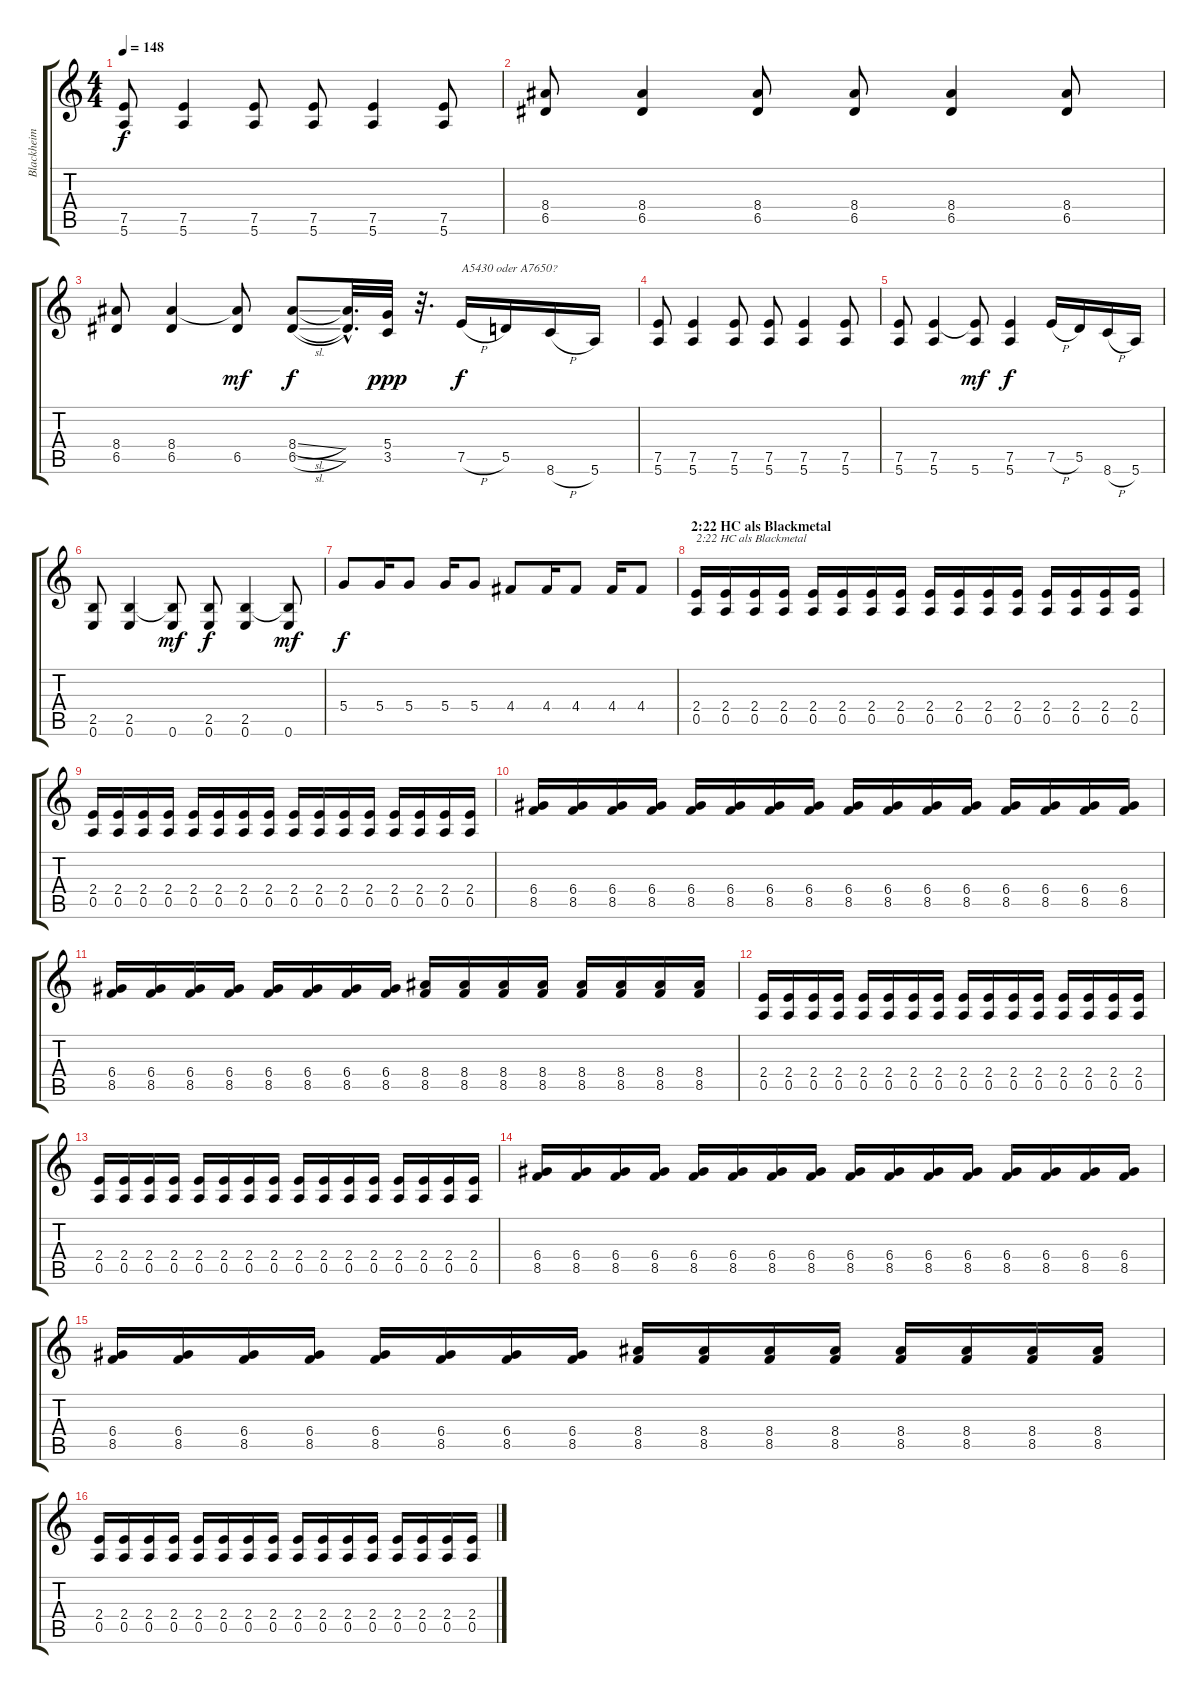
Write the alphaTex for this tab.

\track ("Blackheim (right)" "Blackheim ") {instrument distortionguitar}
\staff {score tabs}
\tuning (E4 B3 G3 D3 A2 E2) {hide}
\ts (4 4)
\tempo 148
\clef g2
\ks c
(7.5 5.6).8{dy f} (7.5 5.6).4 (7.5 5.6).8 (7.5 5.6).8 (7.5 5.6).4 (7.5 5.6).8 |
(8.4 6.5).8 (8.4 6.5).4 (8.4 6.5).8 (8.4 6.5).8 (8.4 6.5).4 (8.4 6.5).8 |
(8.4 6.5).8 (8.4 6.5).4 (8.4{t} 6.5).8{dy mf} (8.4{sl} 6.5{sl}).8{dy f} (8.4{hac t} 6.5{hac t}).32{d} (5.4 3.5).32{dy ppp} r.32{d} 7.5{h}.16{txt "A5430 oder A7650?" dy f} 5.5.16 8.6{h}.16 5.6.16 |
(7.5 5.6).8 (7.5 5.6).4 (7.5 5.6).8 (7.5 5.6).8 (7.5 5.6).4 (7.5 5.6).8 |
(7.5 5.6).8 (7.5 5.6).4 (7.5{t} 5.6).8{dy mf} (7.5 5.6).4{dy f} 7.5{h}.16 5.5.16 8.6{h}.16 5.6.16 |
(2.5 0.6).8 (2.5 0.6).4 (2.5{t} 0.6).8{dy mf} (2.5 0.6).8{dy f} (2.5 0.6).4 (2.5{t} 0.6).8{dy mf} |
5.4.8{dy f} 5.4.16 5.4.8 5.4.16 5.4.8 4.4.8 4.4.16 4.4.8 4.4.16 4.4.8 |
\section ("" "2:22 HC als Blackmetal")
(2.4 0.5).16{txt "2:22 HC als Blackmetal" instrument overdrivenguitar} (2.4 0.5).16 (2.4 0.5).16 (2.4 0.5).16 (2.4 0.5).16 (2.4 0.5).16 (2.4 0.5).16 (2.4 0.5).16 (2.4 0.5).16 (2.4 0.5).16 (2.4 0.5).16 (2.4 0.5).16 (2.4 0.5).16 (2.4 0.5).16 (2.4 0.5).16 (2.4 0.5).16 |
(2.4 0.5).16 (2.4 0.5).16 (2.4 0.5).16 (2.4 0.5).16 (2.4 0.5).16 (2.4 0.5).16 (2.4 0.5).16 (2.4 0.5).16 (2.4 0.5).16 (2.4 0.5).16 (2.4 0.5).16 (2.4 0.5).16 (2.4 0.5).16 (2.4 0.5).16 (2.4 0.5).16 (2.4 0.5).16 |
(6.4 8.5).16 (6.4 8.5).16 (6.4 8.5).16 (6.4 8.5).16 (6.4 8.5).16 (6.4 8.5).16 (6.4 8.5).16 (6.4 8.5).16 (6.4 8.5).16 (6.4 8.5).16 (6.4 8.5).16 (6.4 8.5).16 (6.4 8.5).16 (6.4 8.5).16 (6.4 8.5).16 (6.4 8.5).16 |
(6.4 8.5).16 (6.4 8.5).16 (6.4 8.5).16 (6.4 8.5).16 (6.4 8.5).16 (6.4 8.5).16 (6.4 8.5).16 (6.4 8.5).16 (8.4 8.5).16 (8.4 8.5).16 (8.4 8.5).16 (8.4 8.5).16 (8.4 8.5).16 (8.4 8.5).16 (8.4 8.5).16 (8.4 8.5).16 |
(2.4 0.5).16 (2.4 0.5).16 (2.4 0.5).16 (2.4 0.5).16 (2.4 0.5).16 (2.4 0.5).16 (2.4 0.5).16 (2.4 0.5).16 (2.4 0.5).16 (2.4 0.5).16 (2.4 0.5).16 (2.4 0.5).16 (2.4 0.5).16 (2.4 0.5).16 (2.4 0.5).16 (2.4 0.5).16 |
(2.4 0.5).16 (2.4 0.5).16 (2.4 0.5).16 (2.4 0.5).16 (2.4 0.5).16 (2.4 0.5).16 (2.4 0.5).16 (2.4 0.5).16 (2.4 0.5).16 (2.4 0.5).16 (2.4 0.5).16 (2.4 0.5).16 (2.4 0.5).16 (2.4 0.5).16 (2.4 0.5).16 (2.4 0.5).16 |
(6.4 8.5).16 (6.4 8.5).16 (6.4 8.5).16 (6.4 8.5).16 (6.4 8.5).16 (6.4 8.5).16 (6.4 8.5).16 (6.4 8.5).16 (6.4 8.5).16 (6.4 8.5).16 (6.4 8.5).16 (6.4 8.5).16 (6.4 8.5).16 (6.4 8.5).16 (6.4 8.5).16 (6.4 8.5).16 |
(6.4 8.5).16 (6.4 8.5).16 (6.4 8.5).16 (6.4 8.5).16 (6.4 8.5).16 (6.4 8.5).16 (6.4 8.5).16 (6.4 8.5).16 (8.4 8.5).16 (8.4 8.5).16 (8.4 8.5).16 (8.4 8.5).16 (8.4 8.5).16 (8.4 8.5).16 (8.4 8.5).16 (8.4 8.5).16 |
(2.4 0.5).16 (2.4 0.5).16 (2.4 0.5).16 (2.4 0.5).16 (2.4 0.5).16 (2.4 0.5).16 (2.4 0.5).16 (2.4 0.5).16 (2.4 0.5).16 (2.4 0.5).16 (2.4 0.5).16 (2.4 0.5).16 (2.4 0.5).16 (2.4 0.5).16 (2.4 0.5).16 (2.4 0.5).16
